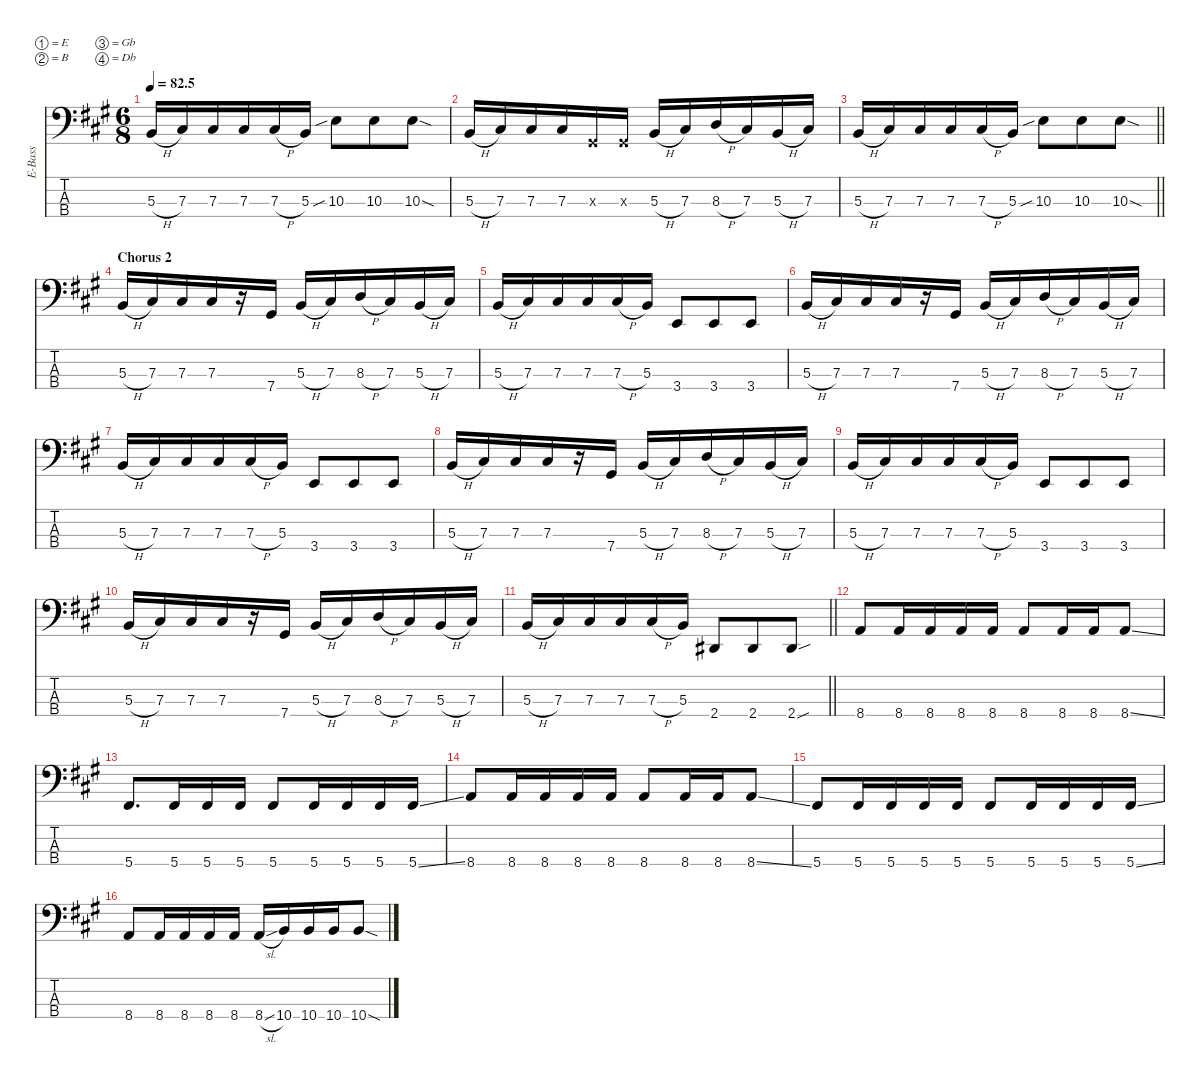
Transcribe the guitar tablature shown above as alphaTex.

\defaultSystemsLayout 4
\hideDynamics
\bracketExtendMode nobrackets
\otherSystemsTrackNameOrientation horizontal
\track ("Bass" "E-Bass") {defaultSystemsLayout 4 instrument electricbassfinger}
\staff {score tabs}
\tuning (E2 B1 Gb1 Db1)
\ts (6 8)
\tempo
82.5
\accidentals auto
\clef f4
\ottava regular
\simile none
\ks a
5.3{h acc forcenatural}.16{dy f beam Up} 7.3{acc #}.16{beam Up} 7.3{acc #}.16{beam Up} 7.3{acc #}.16{beam Up} 7.3{h acc #}.16{beam Up} 5.3{acc forcenatural}.16{beam Up} 10.3{sib acc forcenatural}.8{beam Down} 10.3{acc forcenatural}.8{beam Down} 10.3{sod acc forcenatural}.8{beam Down} |
5.3{h acc forcenatural}.16{beam Up} 7.3{acc #}.16{beam Up} 7.3{acc #}.16{beam Up} 7.3{acc #}.16{beam Up} 2.3{x acc #}.16{beam Up} 2.3{x acc #}.16{beam Up} 5.3{h acc forcenatural}.16{beam Up} 7.3{acc #}.16{beam Up} 8.3{h acc forcenatural}.16{beam Up} 7.3{acc #}.16{beam Up} 5.3{h acc forcenatural}.16{beam Up} 7.3{acc #}.16{beam Up} |
\barLineRight lightlight
5.3{h acc forcenatural}.16{beam Up} 7.3{acc #}.16{beam Up} 7.3{acc #}.16{beam Up} 7.3{acc #}.16{beam Up} 7.3{h acc #}.16{beam Up} 5.3{acc forcenatural}.16{beam Up} 10.3{sib acc forcenatural}.8{beam Down} 10.3{acc forcenatural}.8{beam Down} 10.3{sod acc forcenatural}.8{beam Down} |
\section ("" "Chorus 2")
5.3{h acc forcenatural}.16{beam Up} 7.3{acc #}.16{beam Up} 7.3{acc #}.16{beam Up} 7.3{acc #}.16{beam Up} r.16{beam Up} 7.4{acc #}.16{beam Up} 5.3{h acc forcenatural}.16{beam Up} 7.3{acc #}.16{beam Up} 8.3{h acc forcenatural}.16{beam Up} 7.3{acc #}.16{beam Up} 5.3{h acc forcenatural}.16{beam Up} 7.3{acc #}.16{beam Up} |
5.3{h acc forcenatural}.16{beam Up} 7.3{acc #}.16{beam Up} 7.3{acc #}.16{beam Up} 7.3{acc #}.16{beam Up} 7.3{h acc #}.16{beam Up} 5.3{acc forcenatural}.16{beam Up} 3.4{acc forcenatural}.8{beam Up} 3.4{acc forcenatural}.8{beam Up} 3.4{acc forcenatural}.8{beam Up} |
5.3{h acc forcenatural}.16{beam Up} 7.3{acc #}.16{beam Up} 7.3{acc #}.16{beam Up} 7.3{acc #}.16{beam Up} r.16{beam Up} 7.4{acc #}.16{beam Up} 5.3{h acc forcenatural}.16{beam Up} 7.3{acc #}.16{beam Up} 8.3{h acc forcenatural}.16{beam Up} 7.3{acc #}.16{beam Up} 5.3{h acc forcenatural}.16{beam Up} 7.3{acc #}.16{beam Up} |
5.3{h acc forcenatural}.16{beam Up} 7.3{acc #}.16{beam Up} 7.3{acc #}.16{beam Up} 7.3{acc #}.16{beam Up} 7.3{h acc #}.16{beam Up} 5.3{acc forcenatural}.16{beam Up} 3.4{acc forcenatural}.8{beam Up} 3.4{acc forcenatural}.8{beam Up} 3.4{acc forcenatural}.8{beam Up} |
5.3{h acc forcenatural}.16{beam Up} 7.3{acc #}.16{beam Up} 7.3{acc #}.16{beam Up} 7.3{acc #}.16{beam Up} r.16{beam Up} 7.4{acc #}.16{beam Up} 5.3{h acc forcenatural}.16{beam Up} 7.3{acc #}.16{beam Up} 8.3{h acc forcenatural}.16{beam Up} 7.3{acc #}.16{beam Up} 5.3{h acc forcenatural}.16{beam Up} 7.3{acc #}.16{beam Up} |
5.3{h acc forcenatural}.16{beam Up} 7.3{acc #}.16{beam Up} 7.3{acc #}.16{beam Up} 7.3{acc #}.16{beam Up} 7.3{h acc #}.16{beam Up} 5.3{acc forcenatural}.16{beam Up} 3.4{acc forcenatural}.8{beam Up} 3.4{acc forcenatural}.8{beam Up} 3.4{acc forcenatural}.8{beam Up} |
5.3{h acc forcenatural}.16{beam Up} 7.3{acc #}.16{beam Up} 7.3{acc #}.16{beam Up} 7.3{acc #}.16{beam Up} r.16{beam Up} 7.4{acc #}.16{beam Up} 5.3{h acc forcenatural}.16{beam Up} 7.3{acc #}.16{beam Up} 8.3{h acc forcenatural}.16{beam Up} 7.3{acc #}.16{beam Up} 5.3{h acc forcenatural}.16{beam Up} 7.3{acc #}.16{beam Up} |
\barLineRight lightlight
5.3{h acc forcenatural}.16{beam Up} 7.3{acc #}.16{beam Up} 7.3{acc #}.16{beam Up} 7.3{acc #}.16{beam Up} 7.3{h acc #}.16{beam Up} 5.3{acc forcenatural}.16{beam Up} 2.4{acc #}.8{beam Up} 2.4{acc #}.8{beam Up} 2.4{sou acc #}.8{beam Up} |
8.4{acc forcenatural}.8{beam Up} 8.4{acc forcenatural}.16{beam Up} 8.4{acc forcenatural}.16{beam Up} 8.4{acc forcenatural}.16{beam Up} 8.4{acc forcenatural}.16{beam Up} 8.4{acc forcenatural}.8{beam Up} 8.4{acc forcenatural}.16{beam Up} 8.4{acc forcenatural}.16{beam Up} 8.4{ss acc forcenatural}.8{beam Up} |
5.4{acc #}.8{d beam Up} 5.4{acc #}.16{beam Up} 5.4{acc #}.16{beam Up} 5.4{acc #}.16{beam Up} 5.4{acc #}.8{beam Up} 5.4{acc #}.16{beam Up} 5.4{acc #}.16{beam Up} 5.4{acc #}.16{beam Up} 5.4{ss acc #}.16{beam Up} |
8.4{acc forcenatural}.8{beam Up} 8.4{acc forcenatural}.16{beam Up} 8.4{acc forcenatural}.16{beam Up} 8.4{acc forcenatural}.16{beam Up} 8.4{acc forcenatural}.16{beam Up} 8.4{acc forcenatural}.8{beam Up} 8.4{acc forcenatural}.16{beam Up} 8.4{acc forcenatural}.16{beam Up} 8.4{ss acc forcenatural}.8{beam Up} |
5.4{acc #}.8{beam Up} 5.4{acc #}.16{beam Up} 5.4{acc #}.16{beam Up} 5.4{acc #}.16{beam Up} 5.4{acc #}.16{beam Up} 5.4{acc #}.8{beam Up} 5.4{acc #}.16{beam Up} 5.4{acc #}.16{beam Up} 5.4{acc #}.16{beam Up} 5.4{ss acc #}.16{beam Up} |
8.4{acc forcenatural}.8{beam Up} 8.4{acc forcenatural}.16{beam Up} 8.4{acc forcenatural}.16{beam Up} 8.4{acc forcenatural}.16{beam Up} 8.4{acc forcenatural}.16{beam Up} 8.4{sl acc forcenatural}.16{beam Up} 10.4{acc forcenatural}.16{beam Up} 10.4{acc forcenatural}.16{beam Up} 10.4{acc forcenatural}.16{beam Up} 10.4{sod acc forcenatural}.8{beam Up}
